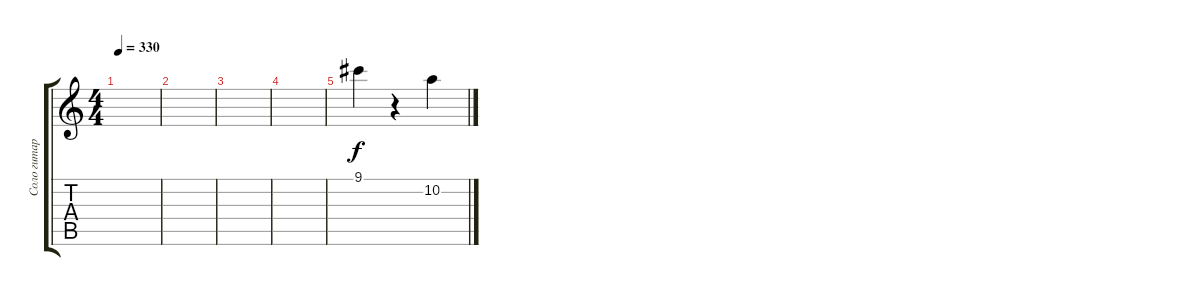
\track ("Соло гитара" "Соло гитар") {instrument distortionguitar}
\staff {score tabs}
\tuning (E4 B3 G3 D3 A2 E2) {hide}
\ts (4 4)
\tempo 330
\clef g2
\ks c
|
|
|
|
9.1.4 r.4 10.2.4
